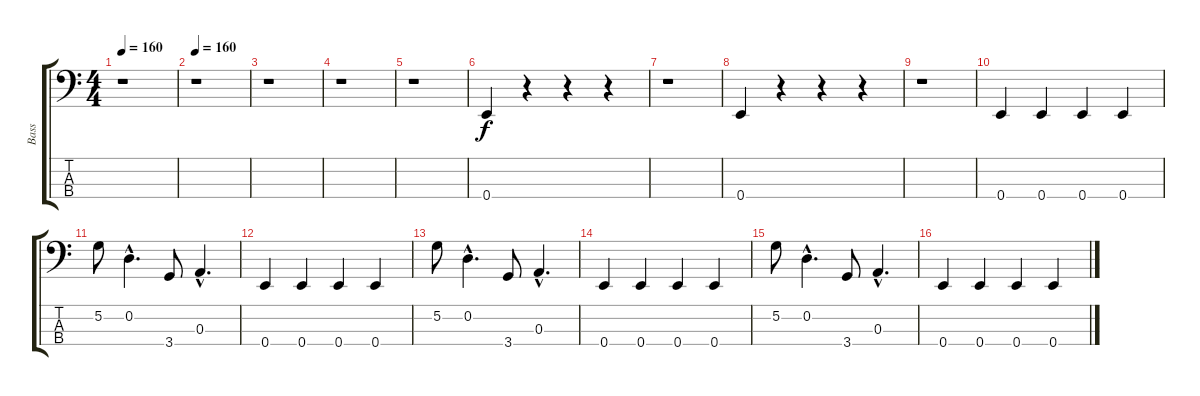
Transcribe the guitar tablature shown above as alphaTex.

\track ("Bass" "Bass") {instrument electricbassfinger}
\staff {score tabs}
\tuning (G2 D2 A1 E1) {hide}
\ts (4 4)
\tempo 160
\clef f4
\ks c
r.1{dy f instrument electricbassfinger} |
\tempo 160
r.1 |
r.1 |
r.1 |
r.1 |
0.4.4 r.4 r.4 r.4 |
r.1 |
0.4.4 r.4 r.4 r.4 |
r.1 |
0.4.4 0.4.4 0.4.4 0.4.4 |
5.2.8 0.2{hac}.4{d} 3.4.8 0.3{hac}.4{d} |
0.4.4 0.4.4 0.4.4 0.4.4 |
5.2.8 0.2{hac}.4{d} 3.4.8 0.3{hac}.4{d} |
0.4.4 0.4.4 0.4.4 0.4.4 |
5.2.8 0.2{hac}.4{d} 3.4.8 0.3{hac}.4{d} |
0.4.4 0.4.4 0.4.4 0.4.4
